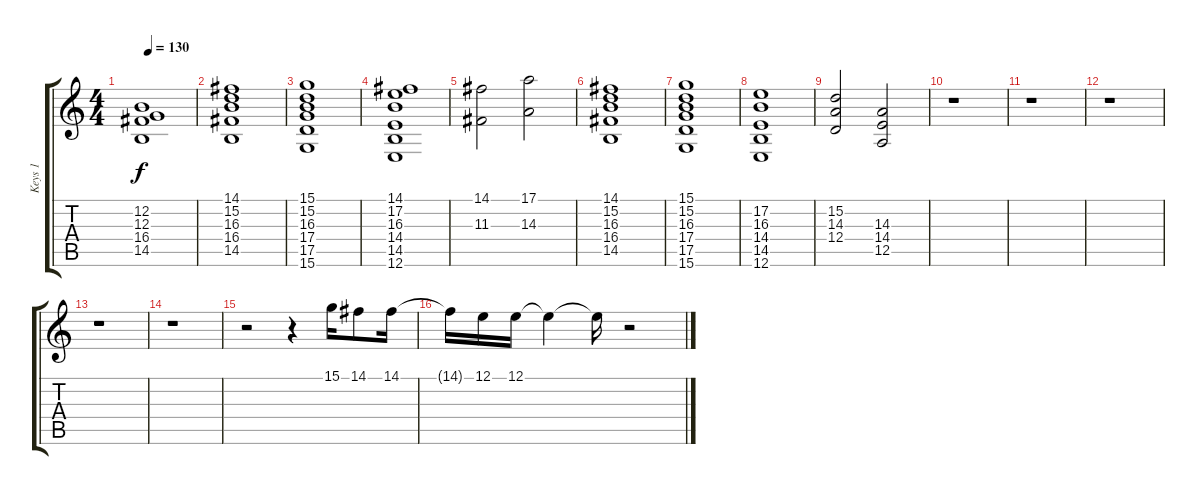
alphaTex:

\track ("Keys 1" "Keys 1") {instrument synthstrings1}
\staff {score tabs}
\tuning (E4 B3 G3 D3 A2 E2) {hide}
\ts (4 4)
\tempo 130
\clef g2
\ks c
(12.2 12.3 16.4 14.5).1{dy f} |
(14.1 15.2 16.3 16.4 14.5).1 |
(15.1 15.2 16.3 17.4 17.5 15.6).1 |
(14.1 17.2 16.3 14.4 14.5 12.6).1 |
(14.1 11.3).2 (17.1 14.3).2 |
(14.1 15.2 16.3 16.4 14.5).1 |
(15.1 15.2 16.3 17.4 17.5 15.6).1 |
(17.2 16.3 14.4 14.5 12.6).1 |
(15.2 14.3 12.4).2 (14.3 14.4 12.5).2 |
r.1 |
r.1 |
r.1 |
r.1 |
r.1 |
r.2 r.4 15.1.16 14.1.8 14.1.16 |
14.1{t}.16 12.1.16 12.1.16 12.1{t}.4 12.1{t}.16 r.2
